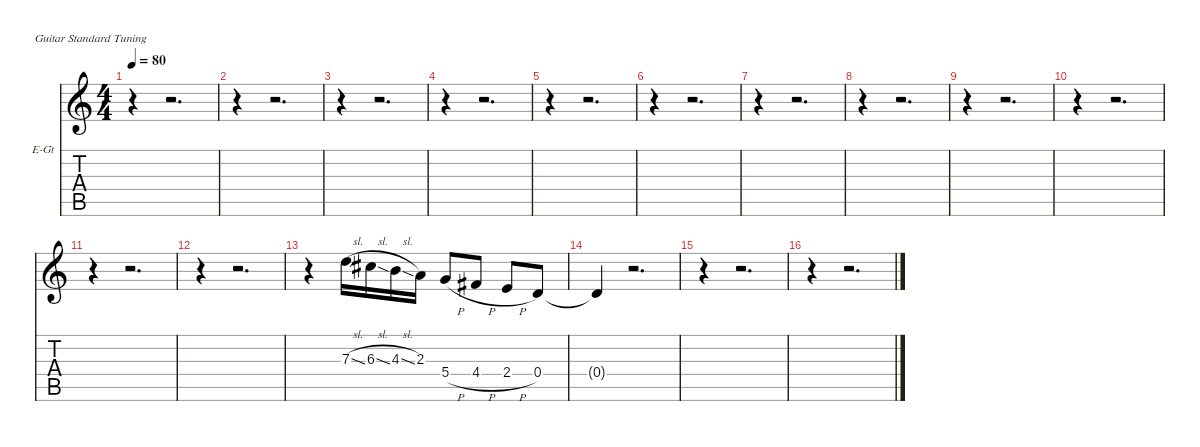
\hideDynamics
\bracketExtendMode nobrackets
\firstSystemTrackNameOrientation horizontal
\otherSystemsTrackNameOrientation horizontal
\track ("Rhythm Guitar (2)" "E-Gt") {instrument overdrivenguitar}
\staff {score tabs}
\tuning (E4 B3 G3 D3 A2 E2)
\ts (4 4)
\tempo 80
\clef g2
\ks c
r.4{dy f} r.2{d} |
r.4 r.2{d} |
r.4 r.2{d} |
r.4 r.2{d} |
r.4 r.2{d} |
r.4 r.2{d} |
r.4 r.2{d} |
r.4 r.2{d} |
r.4 r.2{d} |
r.4 r.2{d} |
r.4 r.2{d} |
r.4 r.2{d} |
r.4 7.3{sl}.16 6.3{sl acc #}.16 4.3{sl}.16 2.3.16 5.4{h}.8 4.4{h acc #}.8 2.4{h}.8 0.4.8 |
0.4{t}.4 r.2{d} |
r.4 r.2{d} |
r.4 r.2{d}
